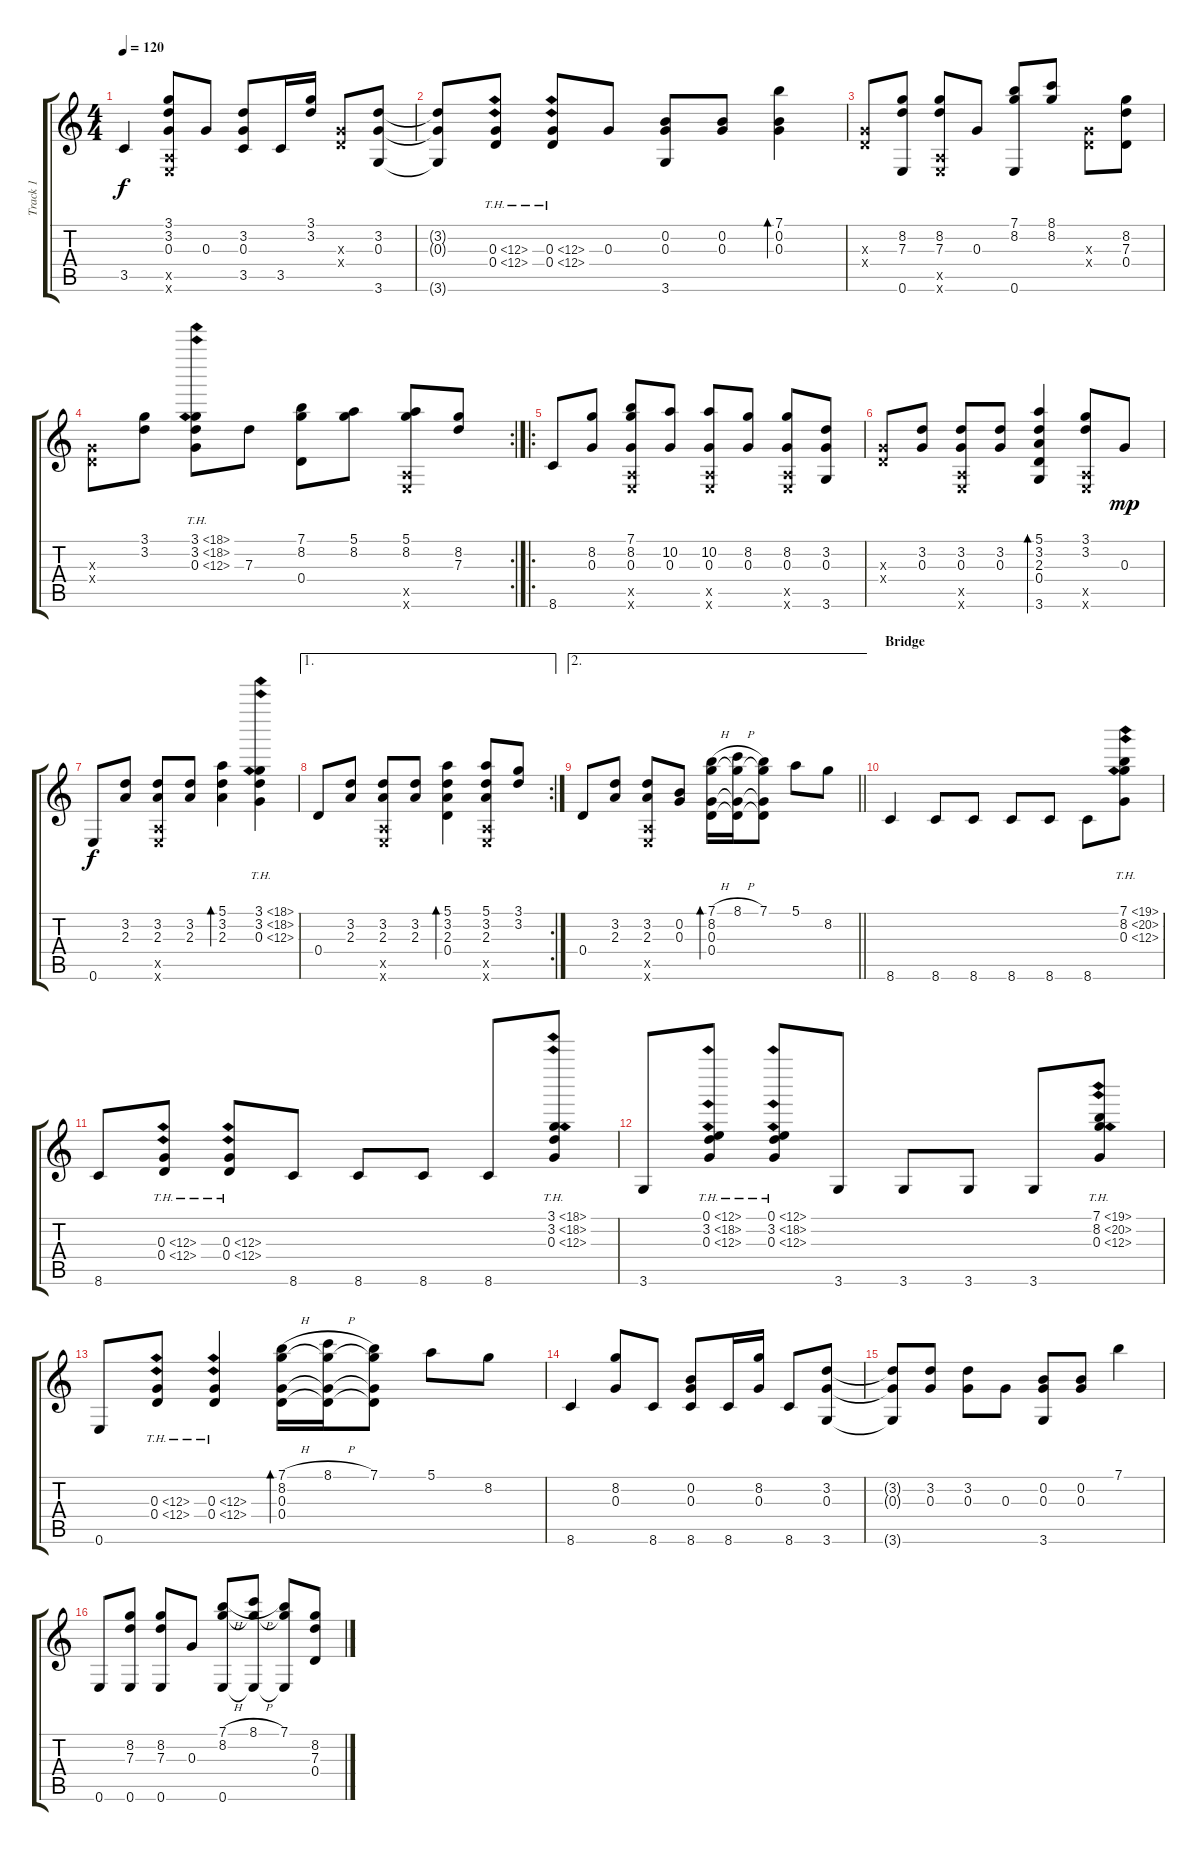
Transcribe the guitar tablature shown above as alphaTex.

\track ("Track 1" "Track 1") {instrument acousticguitarsteel}
\staff {score tabs}
\tuning (E4 B3 G3 D3 A2 E2) {hide}
\ts (4 4)
\tempo 120
\clef g2
\ks c
3.5.4{dy f} (3.1 3.2 0.3 0.5{x} 0.6{x}).8 0.3.8 (3.2 0.3 3.5).8 3.5.16 (3.1 3.2).16 (0.3{x} 0.4{x}).8 (3.2 0.3 3.6).8 |
(3.2{t} 0.3{t} 3.6{t}).8 (0.3{th 12} 0.4{th 12}).8 (0.3{th 12} 0.4{th 12}).8 0.3.8 (0.2 0.3 3.6).8 (0.2 0.3).8 (7.1 0.2 0.3).4{bd 60} |
(0.3{x} 0.4{x}).8 (8.2 7.3 0.6).8 (8.2 7.3 0.5{x} 0.6{x}).8 0.3.8 (7.1 8.2 0.6).8 (8.1 8.2).8 (0.3{x} 0.4{x}).8 (8.2 7.3 0.4).8 |
\rc 2
(0.3{x} 0.4{x}).8 (3.1 3.2).8 (3.1{th 15} 3.2{th 15} 0.3{th 12}).8 7.3.8 (7.1 8.2 0.4).8 (5.1 8.2).8 (5.1 8.2 0.5{x} 0.6{x}).8 (8.2 7.3).8 |
\ro
8.6.8 (8.2 0.3).8 (7.1 8.2 0.3 0.5{x} 0.6{x}).8 (10.2 0.3).8 (10.2 0.3 0.5{x} 0.6{x}).8 (8.2 0.3).8 (8.2 0.3 0.5{x} 0.6{x}).8 (3.2 0.3 3.6).8 |
(0.3{x} 0.4{x}).8 (3.2 0.3).8 (3.2 0.3 0.5{x} 0.6{x}).8 (3.2 0.3).8 (5.1 3.2 2.3 0.4 3.6).4{bd 60} (3.1 3.2 0.5{x} 0.6{x}).8 0.3.8{dy mp} |
0.6.8{dy f} (3.2 2.3).8 (3.2 2.3 0.5{x} 0.6{x}).8 (3.2 2.3).8 (5.1 3.2 2.3).4{bd 60} (3.1{th 15} 3.2{th 15} 0.3{th 12}).4 |
\ae 1
\rc 2
0.4.8 (3.2 2.3).8 (3.2 2.3 0.5{x} 0.6{x}).8 (3.2 2.3).8 (5.1 3.2 2.3 0.4).4{bd 60} (5.1 3.2 2.3 0.5{x} 0.6{x}).8 (3.1 3.2).8 |
\ae 2
\barLineRight lightlight
0.4.8 (3.2 2.3).8 (3.2 2.3 0.5{x} 0.6{x}).8 (0.2 0.3).8 (7.1{h} 8.2 0.3 0.4).16{bd 60} (8.1{h} 8.2{t} 0.3{t} 0.4{t}).16 (7.1 8.2{t} 0.3{t} 0.4{t}).8 5.1.8 8.2.8 |
\section ("" "Bridge")
8.6.4 8.6.8 8.6.8 8.6.8 8.6.8 8.6.8 (7.1{th 12} 8.2{th 12} 0.3{th 12}).8 |
8.6.8 (0.3{th 12} 0.4{th 12}).8 (0.3{th 12} 0.4{th 12}).8 8.6.8 8.6.8 8.6.8 8.6.8 (3.1{th 15} 3.2{th 15} 0.3{th 12}).8 |
3.6.8 (0.1{th 12} 3.2{th 15} 0.3{th 12}).8 (0.1{th 12} 3.2{th 15} 0.3{th 12}).8 3.6.8 3.6.8 3.6.8 3.6.8 (7.1{th 12} 8.2{th 12} 0.3{th 12}).8 |
0.6.8 (0.3{th 12} 0.4{th 12}).8 (0.3{th 12} 0.4{th 12}).4 (7.1{h} 8.2 0.3 0.4).16{bd 60} (8.1{h} 8.2{t} 0.3{t} 0.4{t}).16 (7.1 8.2{t} 0.3{t} 0.4{t}).8 5.1.8 8.2.8 |
8.6.4 (8.2 0.3).8 8.6.8 (0.2 0.3 8.6).8 8.6.16 (8.2 0.3).16 8.6.8 (3.2 0.3 3.6).8 |
(3.2{t} 0.3{t} 3.6{t}).8 (3.2 0.3).8 (3.2 0.3).8 0.3.8 (0.2 0.3 3.6).8 (0.2 0.3).8 7.1.4 |
0.6.8 (8.2 7.3 0.6).8 (8.2 7.3 0.6).8 0.3.8 (7.1{h} 8.2 0.6).8 (8.1{h} 8.2{t} 0.6{t}).8 (7.1 8.2{t} 0.6{t}).8 (8.2 7.3 0.4).8
